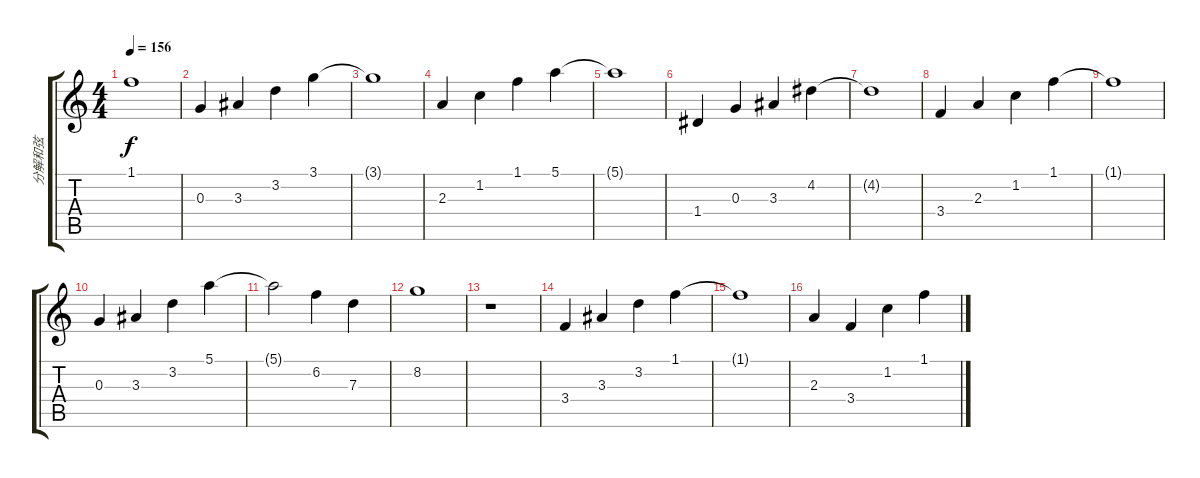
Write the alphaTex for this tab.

\track ("分解和弦" "分解和弦") {instrument electricguitarjazz}
\staff {score tabs}
\tuning (E4 B3 G3 D3 A2 E2) {hide}
\ts (4 4)
\tempo 156
\clef g2
\ks c
1.1{t}.1{dy f} |
0.3.4 3.3.4 3.2.4 3.1.4 |
3.1{t}.1 |
2.3.4 1.2.4 1.1.4 5.1.4 |
5.1{t}.1 |
1.4.4 0.3.4 3.3.4 4.2.4 |
4.2{t}.1 |
3.4.4 2.3.4 1.2.4 1.1.4 |
1.1{t}.1 |
0.3.4 3.3.4 3.2.4 5.1.4 |
5.1{t}.2 6.2.4 7.3.4 |
8.2.1 |
r.1 |
3.4.4 3.3.4 3.2.4 1.1.4 |
1.1{t}.1 |
2.3.4 3.4.4 1.2.4 1.1.4
